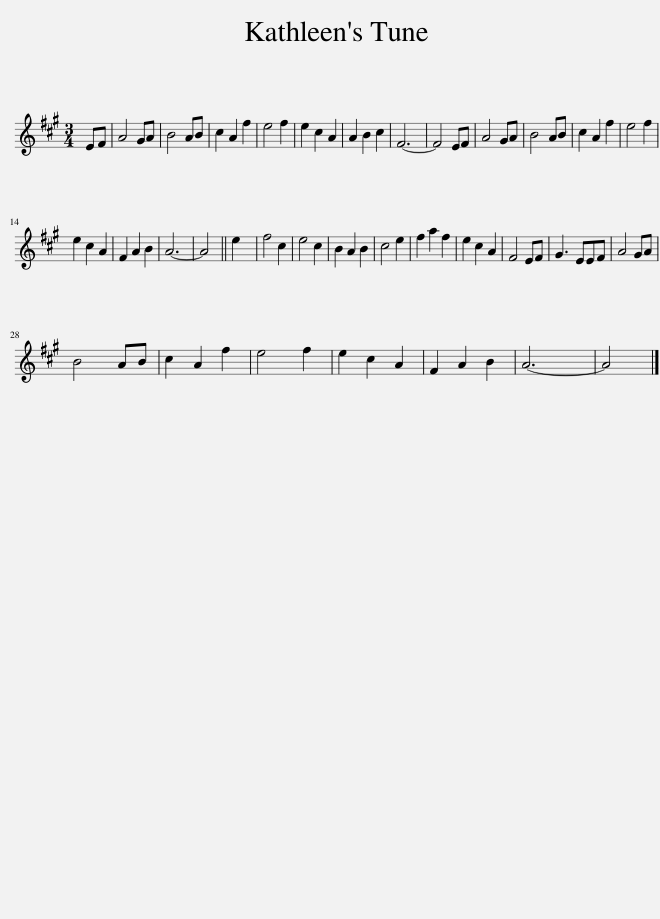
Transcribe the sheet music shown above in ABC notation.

X:1
L:1/8
M:3/4
I:linebreak $
K:A
V:1 treble
V:1
 EF | A4 GA | B4 AB | c2 A2 f2 | e4 f2 | %5
 e2 c2 A2 | A2 B2 c2 | F6- | F4 EF | A4 GA | %10
 B4 AB | c2 A2 f2 | e4 f2 |$ e2 c2 A2 | F2 A2 B2 | %15
 A6- | A4 || e2 | f4 c2 | e4 c2 | %20
 B2 A2 B2 | c4 e2 | f2 a2 f2 | e2 c2 A2 | F4 EF | %25
 G3 EEF | A4 GA |$ B4 AB | c2 A2 f2 | e4 f2 | %30
 e2 c2 A2 | F2 A2 B2 | A6- | A4 |] %34
